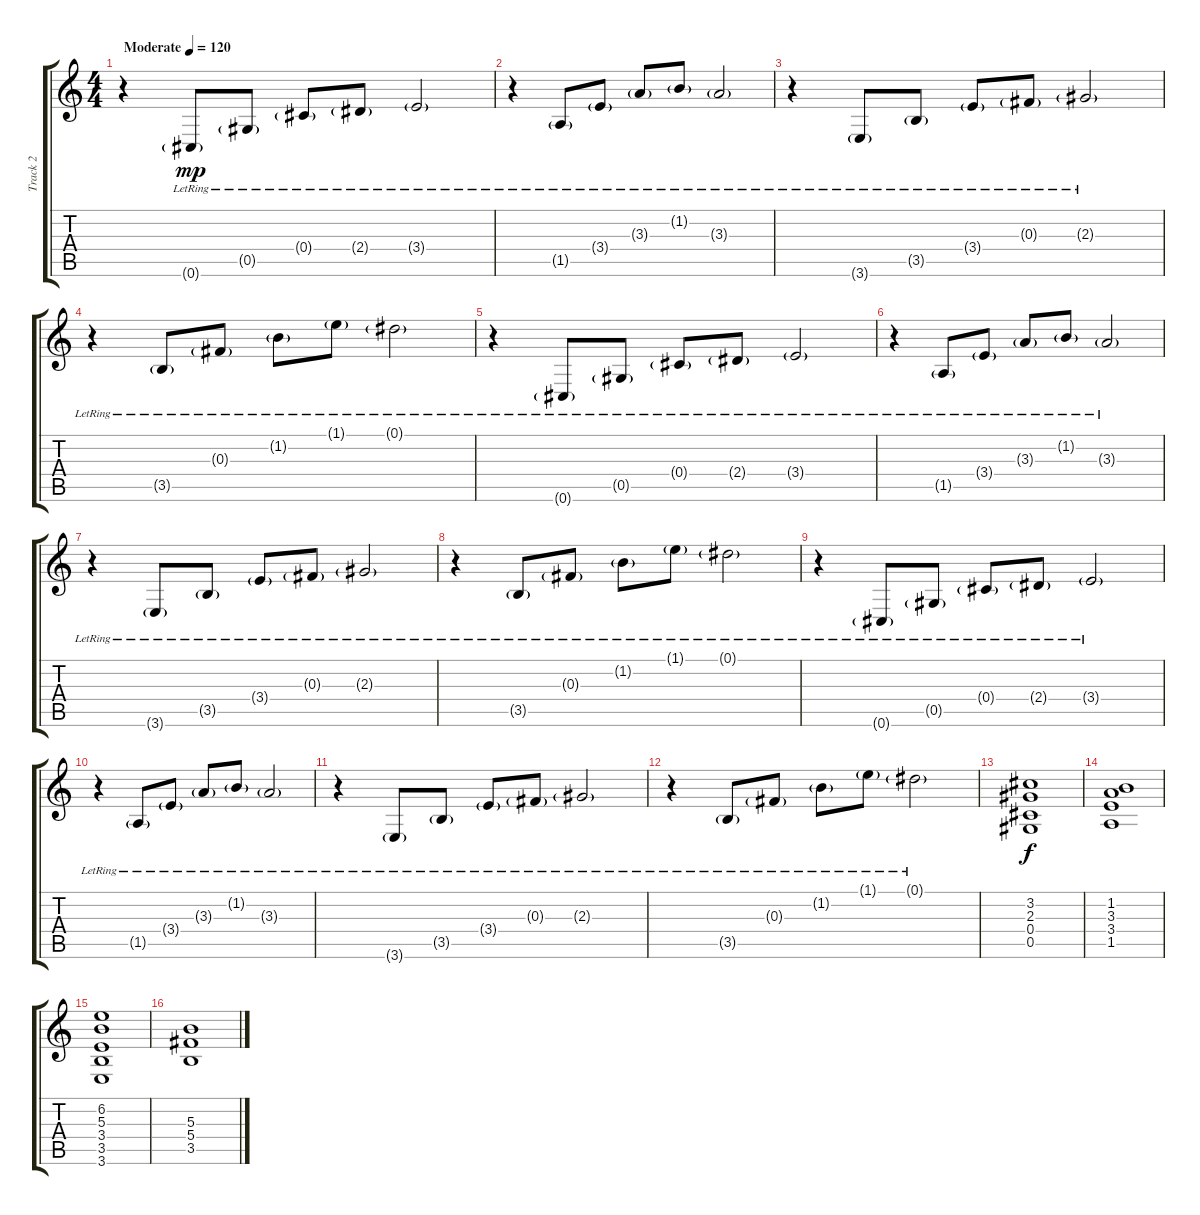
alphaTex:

\track ("Track 2" "Track 2") {instrument electricguitarclean}
\staff {score tabs}
\tuning (Eb4 Bb3 Gb3 Db3 Ab2 Db2) {hide}
\ts (4 4)
\tempo (120 "Moderate")
\clef g2
\ks c
r.4{dy mp instrument electricguitarclean} 0.6{g lr}.8 0.5{g lr}.8 0.4{g lr}.8 2.4{g lr}.8 3.4{g lr}.2 |
r.4 1.5{g lr}.8 3.4{g lr}.8 3.3{g lr}.8 1.2{g lr}.8 3.3{g lr}.2 |
r.4 3.6{g lr}.8 3.5{g lr}.8 3.4{g lr}.8 0.3{g lr}.8 2.3{g lr}.2 |
r.4 3.5{g lr}.8 0.3{g lr}.8 1.2{g lr}.8 1.1{g lr}.8 0.1{g lr}.2 |
r.4 0.6{g lr}.8 0.5{g lr}.8 0.4{g lr}.8 2.4{g lr}.8 3.4{g lr}.2 |
r.4 1.5{g lr}.8 3.4{g lr}.8 3.3{g lr}.8 1.2{g lr}.8 3.3{g lr}.2 |
r.4 3.6{g lr}.8 3.5{g lr}.8 3.4{g lr}.8 0.3{g lr}.8 2.3{g lr}.2 |
r.4 3.5{g lr}.8 0.3{g lr}.8 1.2{g lr}.8 1.1{g lr}.8 0.1{g lr}.2 |
r.4 0.6{g lr}.8 0.5{g lr}.8 0.4{g lr}.8 2.4{g lr}.8 3.4{g lr}.2 |
r.4 1.5{g lr}.8 3.4{g lr}.8 3.3{g lr}.8 1.2{g lr}.8 3.3{g lr}.2 |
r.4 3.6{g lr}.8 3.5{g lr}.8 3.4{g lr}.8 0.3{g lr}.8 2.3{g lr}.2 |
r.4 3.5{g lr}.8 0.3{g lr}.8 1.2{g lr}.8 1.1{g lr}.8 0.1{g lr}.2 |
(3.2 2.3 0.4 0.5).1{dy f volume 6 instrument distortionguitar} |
(1.2 3.3 3.4 1.5).1 |
(6.2 5.3 3.4 3.5 3.6).1 |
(5.3 5.4 3.5).1
